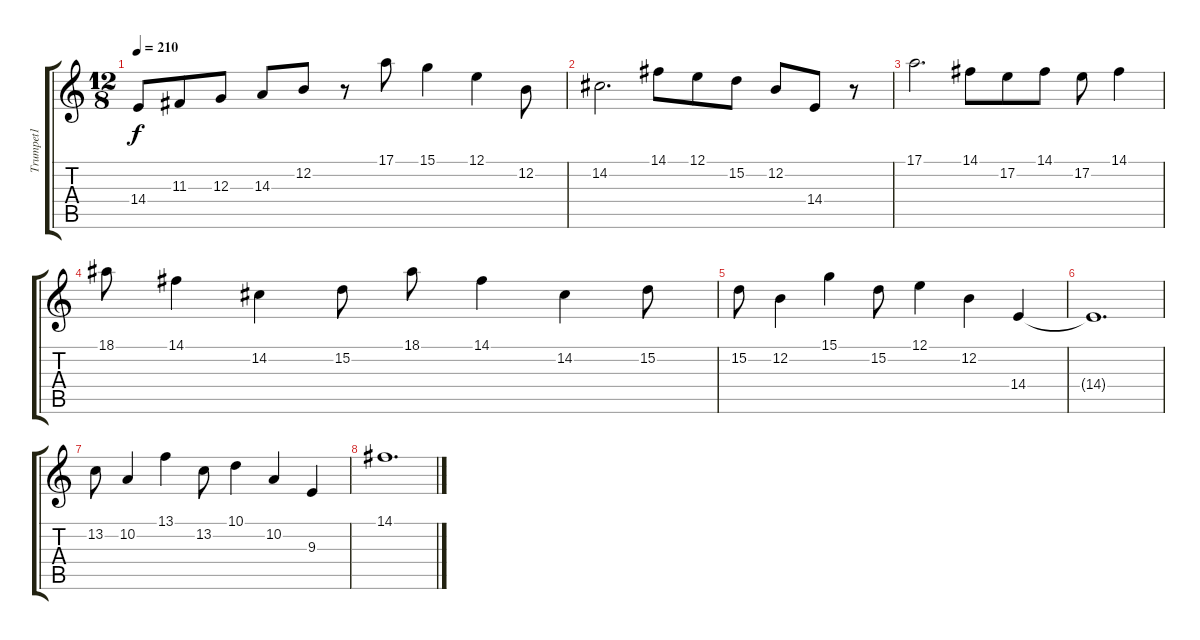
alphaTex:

\track ("Trumpet1" "Trumpet1") {instrument trumpet}
\staff {score tabs}
\tuning (E4 B3 G3 D3 A2 E2) {hide}
\ts (12 8)
\tempo 210
\clef g2
\ks c
14.4.8{dy f} 11.3.8 12.3.8 14.3.8 12.2.8 r.8 17.1.8 15.1.4 12.1.4 12.2.8 |
14.2.2{d} 14.1.8 12.1.8 15.2.8 12.2.8 14.4.8 r.8 |
17.1.2{d} 14.1.8 17.2.8 14.1.8 17.2.8 14.1.4 |
18.1.8 14.1.4 14.2.4 15.2.8 18.1.8 14.1.4 14.2.4 15.2.8 |
15.2.8 12.2.4 15.1.4 15.2.8 12.1.4 12.2.4 14.4.4 |
14.4{t}.1{d} |
13.2.8 10.2.4 13.1.4 13.2.8 10.1.4 10.2.4 9.3.4 |
14.1.1{d}
